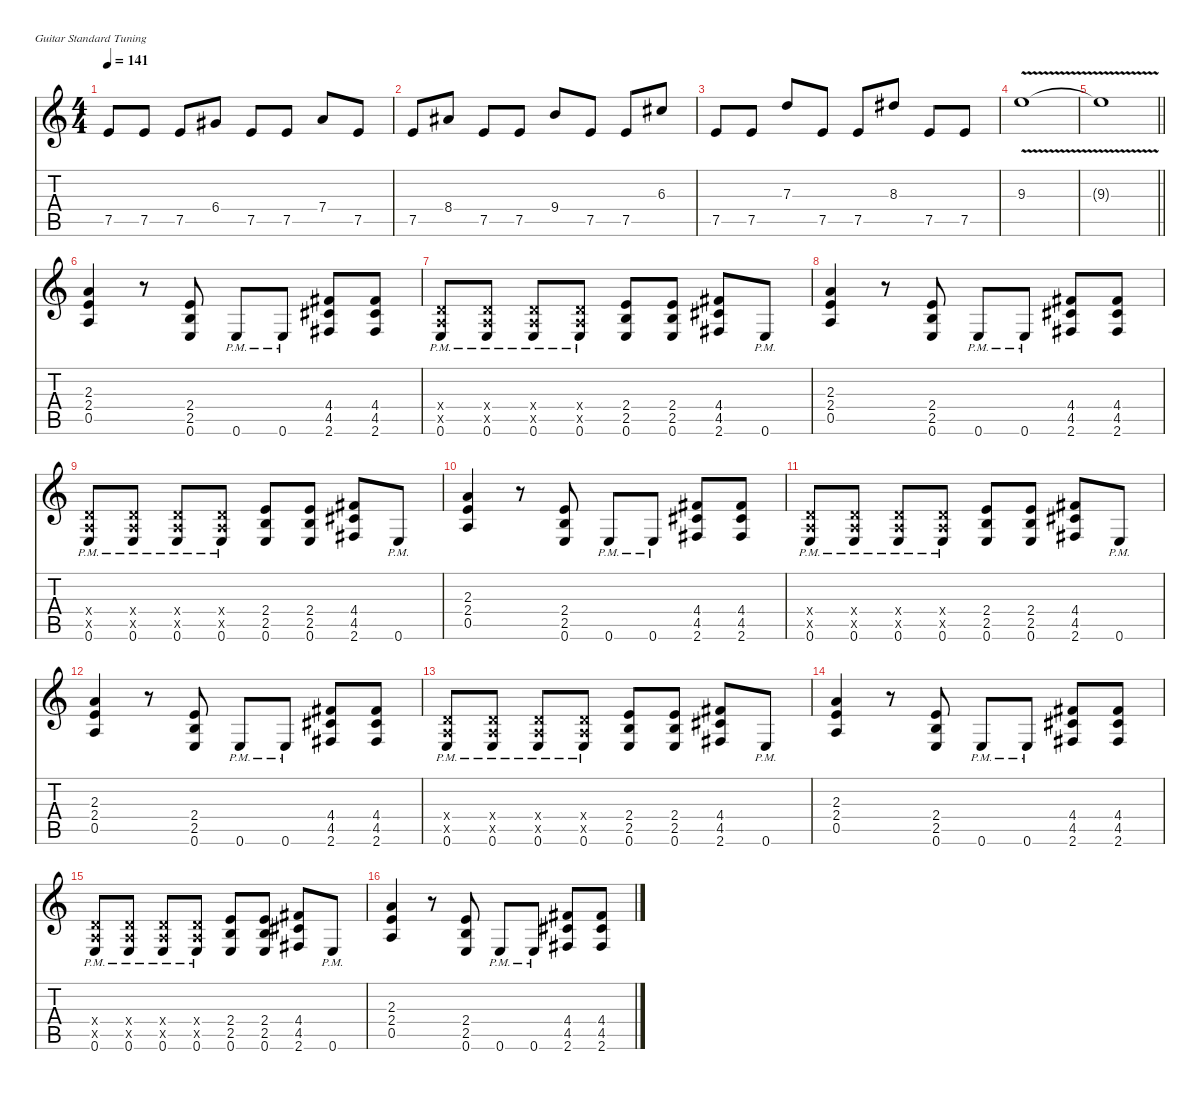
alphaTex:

\defaultSystemsLayout 4
\hideDynamics
\bracketExtendMode nobrackets
\singleTrackTrackNamePolicy hidden
\multiTrackTrackNamePolicy hidden
\otherSystemsTrackNameOrientation horizontal
\track ("Guitar" "od.guit.") {instrument overdrivenguitar}
\staff {score tabs}
\tuning (E4 B3 G3 D3 A2 E2)
\ts (4 4)
\tempo 141
\clef g2
\ks c
7.5.8{dy f beam Up} 7.5.8{beam Up} 7.5.8{beam Up} 6.4{acc #}.8{beam Up} 7.5.8{beam Up} 7.5.8{beam Up} 7.4.8{beam Up} 7.5.8{beam Up} |
7.5.8{beam Up} 8.4{acc #}.8{beam Up} 7.5.8{beam Up} 7.5.8{beam Up} 9.4.8{beam Up} 7.5.8{beam Up} 7.5.8{beam Up} 6.3{acc #}.8{beam Up} |
7.5.8{beam Up} 7.5.8{beam Up} 7.3.8{beam Up} 7.5.8{beam Up} 7.5.8{beam Up} 8.3{acc #}.8{beam Up} 7.5.8{beam Up} 7.5.8{beam Up} |
9.3{v}.1{dy ff beam Down} |
\barLineRight lightlight
9.3{v t}.1{dy f beam Down} |
(2.3 2.4 0.5).4{beam Up} r.8{beam Up} (2.4 2.5 0.6).8{beam Up} 0.6{pm}.8{beam Up} 0.6{pm}.8{beam Up} (4.4{acc #} 4.5{acc #} 2.6{acc #}).8{beam Up} (4.4{acc #} 4.5{acc #} 2.6{acc #}).8{beam Up} |
(0.4{x} 0.5{x} 0.6{pm}).8{beam Up} (0.4{x} 0.5{x} 0.6{pm}).8{beam Up} (0.4{x} 0.5{x} 0.6{pm}).8{beam Up} (0.4{x} 0.5{x} 0.6{pm}).8{beam Up} (2.4 2.5 0.6).8{beam Up} (2.4 2.5 0.6).8{beam Up} (4.4{acc #} 4.5{acc #} 2.6{acc #}).8{beam Up} 0.6{pm}.8{beam Up} |
(2.3 2.4 0.5).4{beam Up} r.8{beam Up} (2.4 2.5 0.6).8{beam Up} 0.6{pm}.8{beam Up} 0.6{pm}.8{beam Up} (4.4{acc #} 4.5{acc #} 2.6{acc #}).8{beam Up} (4.4{acc #} 4.5{acc #} 2.6{acc #}).8{beam Up} |
(0.4{x} 0.5{x} 0.6{pm}).8{beam Up} (0.4{x} 0.5{x} 0.6{pm}).8{beam Up} (0.4{x} 0.5{x} 0.6{pm}).8{beam Up} (0.4{x} 0.5{x} 0.6{pm}).8{beam Up} (2.4 2.5 0.6).8{beam Up} (2.4 2.5 0.6).8{beam Up} (4.4{acc #} 4.5{acc #} 2.6{acc #}).8{beam Up} 0.6{pm}.8{beam Up} |
(2.3 2.4 0.5).4{beam Up} r.8{beam Up} (2.4 2.5 0.6).8{beam Up} 0.6{pm}.8{beam Up} 0.6{pm}.8{beam Up} (4.4{acc #} 4.5{acc #} 2.6{acc #}).8{beam Up} (4.4{acc #} 4.5{acc #} 2.6{acc #}).8{beam Up} |
(0.4{x} 0.5{x} 0.6{pm}).8{beam Up} (0.4{x} 0.5{x} 0.6{pm}).8{beam Up} (0.4{x} 0.5{x} 0.6{pm}).8{beam Up} (0.4{x} 0.5{x} 0.6{pm}).8{beam Up} (2.4 2.5 0.6).8{beam Up} (2.4 2.5 0.6).8{beam Up} (4.4{acc #} 4.5{acc #} 2.6{acc #}).8{beam Up} 0.6{pm}.8{beam Up} |
(2.3 2.4 0.5).4{beam Up} r.8{beam Up} (2.4 2.5 0.6).8{beam Up} 0.6{pm}.8{beam Up} 0.6{pm}.8{beam Up} (4.4{acc #} 4.5{acc #} 2.6{acc #}).8{beam Up} (4.4{acc #} 4.5{acc #} 2.6{acc #}).8{beam Up} |
(0.4{x} 0.5{x} 0.6{pm}).8{beam Up} (0.4{x} 0.5{x} 0.6{pm}).8{beam Up} (0.4{x} 0.5{x} 0.6{pm}).8{beam Up} (0.4{x} 0.5{x} 0.6{pm}).8{beam Up} (2.4 2.5 0.6).8{beam Up} (2.4 2.5 0.6).8{beam Up} (4.4{acc #} 4.5{acc #} 2.6{acc #}).8{beam Up} 0.6{pm}.8{beam Up} |
(2.3 2.4 0.5).4{beam Up} r.8{beam Up} (2.4 2.5 0.6).8{beam Up} 0.6{pm}.8{beam Up} 0.6{pm}.8{beam Up} (4.4{acc #} 4.5{acc #} 2.6{acc #}).8{beam Up} (4.4{acc #} 4.5{acc #} 2.6{acc #}).8{beam Up} |
(0.4{x} 0.5{x} 0.6{pm}).8{beam Up} (0.4{x} 0.5{x} 0.6{pm}).8{beam Up} (0.4{x} 0.5{x} 0.6{pm}).8{beam Up} (0.4{x} 0.5{x} 0.6{pm}).8{beam Up} (2.4 2.5 0.6).8{beam Up} (2.4 2.5 0.6).8{beam Up} (4.4{acc #} 4.5{acc #} 2.6{acc #}).8{beam Up} 0.6{pm}.8{beam Up} |
(2.3 2.4 0.5).4{beam Up} r.8{beam Up} (2.4 2.5 0.6).8{beam Up} 0.6{pm}.8{beam Up} 0.6{pm}.8{beam Up} (4.4{acc #} 4.5{acc #} 2.6{acc #}).8{beam Up} (4.4{acc #} 4.5{acc #} 2.6{acc #}).8{beam Up}
